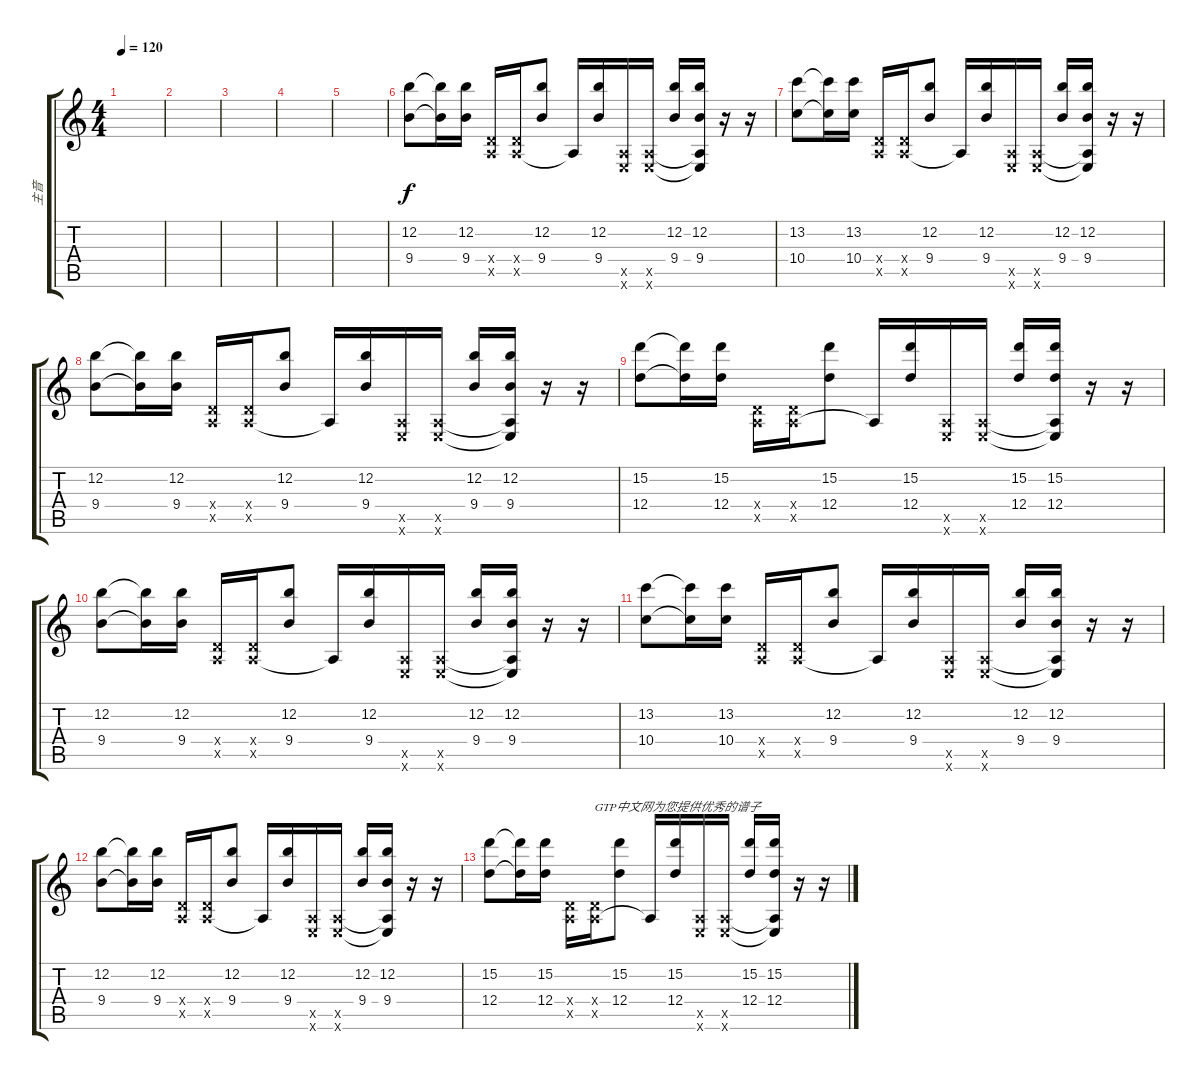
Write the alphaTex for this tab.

\track ("主音" "主音") {instrument electricguitarmuted}
\staff {score tabs}
\tuning (E4 B3 G3 D3 A2 E2) {hide}
\ts (4 4)
\tempo 120
\clef g2
\ks c
|
|
|
|
|
(12.2 9.4).8{instrument overdrivenguitar} (12.2{t} 9.4{t}).16 (12.2 9.4).16 (0.4{x} 0.5{x}).16 (0.4{x} 0.5{x}).16 (12.2 9.4).8 0.5{t}.16 (12.2 9.4).16 (0.5{x} 0.6{x}).16 (0.5{x} 0.6{x}).16 (12.2 9.4).16 (12.2 9.4 0.5{t} 0.6{t}).16 r.16 r.16 |
(13.2 10.4).8 (13.2{t} 10.4{t}).16 (13.2 10.4).16 (0.4{x} 0.5{x}).16 (0.4{x} 0.5{x}).16 (12.2 9.4).8 0.5{t}.16 (12.2 9.4).16 (0.5{x} 0.6{x}).16 (0.5{x} 0.6{x}).16 (12.2 9.4).16 (12.2 9.4 0.5{t} 0.6{t}).16 r.16 r.16 |
(12.2 9.4).8{instrument overdrivenguitar} (12.2{t} 9.4{t}).16 (12.2 9.4).16 (0.4{x} 0.5{x}).16 (0.4{x} 0.5{x}).16 (12.2 9.4).8 0.5{t}.16 (12.2 9.4).16 (0.5{x} 0.6{x}).16 (0.5{x} 0.6{x}).16 (12.2 9.4).16 (12.2 9.4 0.5{t} 0.6{t}).16 r.16 r.16 |
(15.2 12.4).8 (15.2{t} 12.4{t}).16 (15.2 12.4).16 (0.4{x} 0.5{x}).16 (0.4{x} 0.5{x}).16 (15.2 12.4).8 0.5{t}.16 (15.2 12.4).16 (0.5{x} 0.6{x}).16 (0.5{x} 0.6{x}).16 (15.2 12.4).16 (15.2 12.4 0.5{t} 0.6{t}).16 r.16 r.16 |
(12.2 9.4).8{instrument overdrivenguitar} (12.2{t} 9.4{t}).16 (12.2 9.4).16 (0.4{x} 0.5{x}).16 (0.4{x} 0.5{x}).16 (12.2 9.4).8 0.5{t}.16 (12.2 9.4).16 (0.5{x} 0.6{x}).16 (0.5{x} 0.6{x}).16 (12.2 9.4).16 (12.2 9.4 0.5{t} 0.6{t}).16 r.16 r.16 |
(13.2 10.4).8 (13.2{t} 10.4{t}).16 (13.2 10.4).16 (0.4{x} 0.5{x}).16 (0.4{x} 0.5{x}).16 (12.2 9.4).8 0.5{t}.16 (12.2 9.4).16 (0.5{x} 0.6{x}).16 (0.5{x} 0.6{x}).16 (12.2 9.4).16 (12.2 9.4 0.5{t} 0.6{t}).16 r.16 r.16 |
(12.2 9.4).8{instrument overdrivenguitar} (12.2{t} 9.4{t}).16 (12.2 9.4).16 (0.4{x} 0.5{x}).16 (0.4{x} 0.5{x}).16 (12.2 9.4).8 0.5{t}.16 (12.2 9.4).16 (0.5{x} 0.6{x}).16 (0.5{x} 0.6{x}).16 (12.2 9.4).16 (12.2 9.4 0.5{t} 0.6{t}).16 r.16 r.16 |
(15.2 12.4).8 (15.2{t} 12.4{t}).16 (15.2 12.4).16 (0.4{x} 0.5{x}).16 (0.4{x} 0.5{x}).16{txt "GTP中文网为您提供优秀的谱子"} (15.2 12.4).8 0.5{t}.16 (15.2 12.4).16 (0.5{x} 0.6{x}).16 (0.5{x} 0.6{x}).16 (15.2 12.4).16 (15.2 12.4 0.5{t} 0.6{t}).16 r.16 r.16
